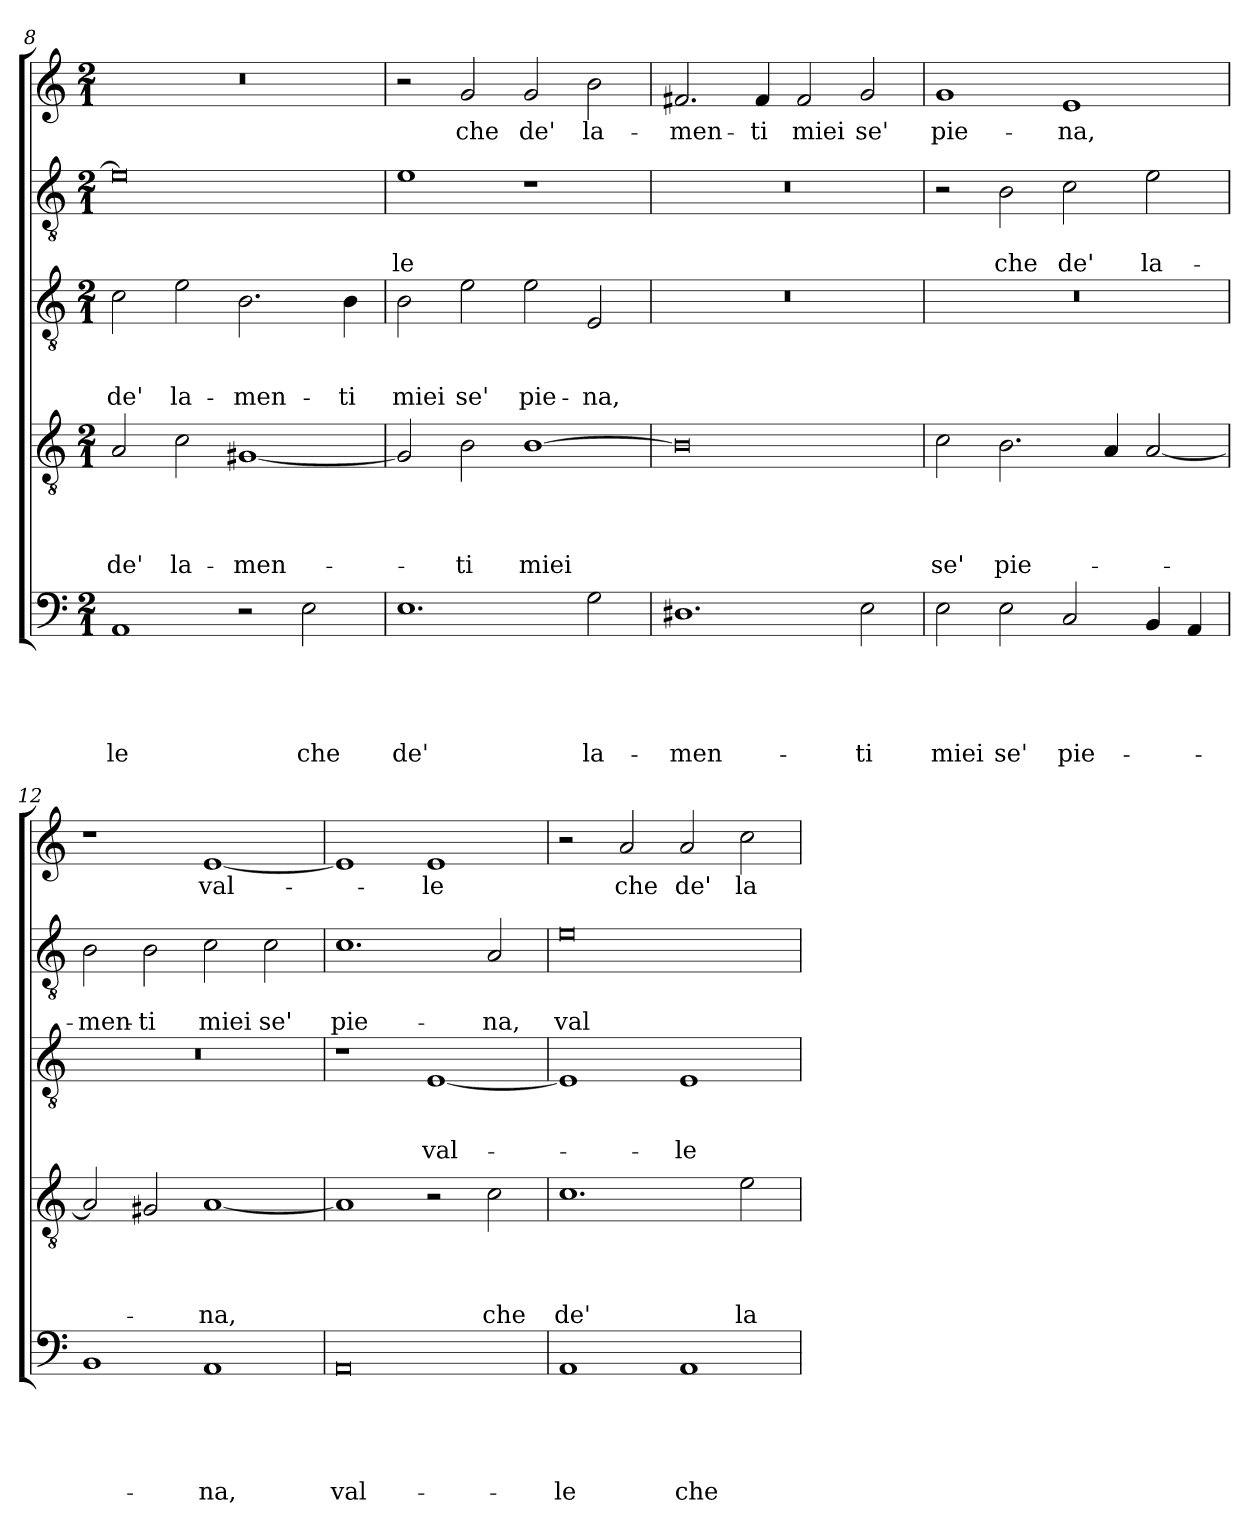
**kern	**text	**text	**text	**text	**text	**kern	**text	**text	**text	**text	**kern	**text	**text	**text	**kern	**text	**text	**kern	**text
*part5	*part5	*part5	*part5	*part5	*part5	*part4	*part4	*part4	*part4	*part4	*part3	*part3	*part3	*part3	*part2	*part2	*part2	*part1	*part1
*staff5	*staff5	*staff5	*staff5	*staff5	*staff5	*staff4	*staff4	*staff4	*staff4	*staff4	*staff3	*staff3	*staff3	*staff3	*staff2	*staff2	*staff2	*staff1	*staff1
*clefF4	*	*	*	*	*	*clefGv2	*	*	*	*	*clefGv2	*	*	*	*clefGv2	*	*	*clefG2	*
*k[]	*	*	*	*	*	*k[]	*	*	*	*	*k[]	*	*	*	*k[]	*	*	*k[]	*
*C:	*	*	*	*	*	*C:	*	*	*	*	*C:	*	*	*	*C:	*	*	*C:	*
*M2/1	*	*	*	*	*	*M2/1	*	*	*	*	*M2/1	*	*	*	*M2/1	*	*	*M2/1	*
=8	=8	=8	=8	=8	=8	=8	=8	=8	=8	=8	=8	=8	=8	=8	=8	=8	=8	=8	=8
!	!	!	!	!	!LO:LY:b	!	!	!	!	!LO:LY:b	!	!	!	!LO:LY:b	!	!	!	!	!
1AA	.	.	.	.	-le	2A/	.	.	.	de'	2c\	.	.	de'	0e]	.	.	0r	.
!	!	!	!	!	!	!	!	!	!	!LO:LY:b	!	!	!	!LO:LY:b	!	!	!	!	!
.	.	.	.	.	.	2c\	.	.	.	la-	2e\	.	.	la-	.	.	.	.	.
!	!	!	!	!	!	!	!	!	!	!LO:LY:b	!	!	!	!LO:LY:b	!	!	!	!	!
2r	.	.	.	.	.	[1G#X	.	.	.	-men-	2.B\	.	.	-men-	.	.	.	.	.
!	!	!	!	!	!LO:LY:b	!	!	!	!	!	!	!	!	!	!	!	!	!	!
2E\	.	.	.	.	che	.	.	.	.	.	.	.	.	.	.	.	.	.	.
!	!	!	!	!	!	!	!	!	!	!	!	!	!	!LO:LY:b	!	!	!	!	!
.	.	.	.	.	.	.	.	.	.	.	4B\	.	.	-ti	.	.	.	.	.
=9	=9	=9	=9	=9	=9	=9	=9	=9	=9	=9	=9	=9	=9	=9	=9	=9	=9	=9	=9
!	!	!	!	!	!LO:LY:b	!	!	!	!	!	!	!	!	!LO:LY:b	!	!	!LO:LY:b	!	!
1.E	.	.	.	.	de'	2G#/]	.	.	.	.	2B\	.	.	miei	1e	.	-le	2r	.
!	!	!	!	!	!	!	!	!	!	!LO:LY:b	!	!	!	!LO:LY:b	!	!	!	!	!LO:LY:b
.	.	.	.	.	.	2B\	.	.	.	-ti	2e\	.	.	se'	.	.	.	2g/	che
!	!	!	!	!	!	!	!	!	!	!LO:LY:b	!	!	!	!LO:LY:b	!	!	!	!	!LO:LY:b
.	.	.	.	.	.	[1B	.	.	.	miei	2e\	.	.	pie-	1r	.	.	2g/	de'
!	!	!	!	!	!LO:LY:b	!	!	!	!	!	!	!	!	!LO:LY:b	!	!	!	!	!LO:LY:b
2G\	.	.	.	.	la-	.	.	.	.	.	2E/	.	.	-na,	.	.	.	2b\	la-
=10	=10	=10	=10	=10	=10	=10	=10	=10	=10	=10	=10	=10	=10	=10	=10	=10	=10	=10	=10
!	!	!	!	!	!LO:LY:b	!	!	!	!	!	!	!	!	!	!	!	!	!	!LO:LY:b
1.D#X	.	.	.	.	-men-	0B]	.	.	.	.	0r	.	.	.	0r	.	.	2.f#X/	-men-
!	!	!	!	!	!	!	!	!	!	!	!	!	!	!	!	!	!	!	!LO:LY:b
.	.	.	.	.	.	.	.	.	.	.	.	.	.	.	.	.	.	4f#/	-ti
!	!	!	!	!	!	!	!	!	!	!	!	!	!	!	!	!	!	!	!LO:LY:b
.	.	.	.	.	.	.	.	.	.	.	.	.	.	.	.	.	.	2f#/	miei
!	!	!	!	!	!LO:LY:b	!	!	!	!	!	!	!	!	!	!	!	!	!	!LO:LY:b
2E\	.	.	.	.	-ti	.	.	.	.	.	.	.	.	.	.	.	.	2g/	se'
=11	=11	=11	=11	=11	=11	=11	=11	=11	=11	=11	=11	=11	=11	=11	=11	=11	=11	=11	=11
!	!	!	!	!	!LO:LY:b	!	!	!	!	!LO:LY:b	!	!	!	!	!	!	!	!	!LO:LY:b
2E\	.	.	.	.	miei	2c\	.	.	.	se'	0r	.	.	.	2r	.	.	1g	pie-
!	!	!	!	!	!LO:LY:b	!	!	!	!	!LO:LY:b	!	!	!	!	!	!	!LO:LY:b	!	!
2E\	.	.	.	.	se'	2.B\	.	.	.	pie-	.	.	.	.	2B\	.	che	.	.
!	!	!	!	!	!LO:LY:b	!	!	!	!	!	!	!	!	!	!	!	!LO:LY:b	!	!LO:LY:b
2C/	.	.	.	.	pie-	.	.	.	.	.	.	.	.	.	2c\	.	de'	1e	-na,
.	.	.	.	.	.	4A/	.	.	.	.	.	.	.	.	.	.	.	.	.
!	!	!	!	!	!	!	!	!	!	!	!	!	!	!	!	!	!LO:LY:b	!	!
4BB/	.	.	.	.	.	[2A/	.	.	.	.	.	.	.	.	2e\	.	la-	.	.
4AA/	.	.	.	.	.	.	.	.	.	.	.	.	.	.	.	.	.	.	.
=12	=12	=12	=12	=12	=12	=12	=12	=12	=12	=12	=12	=12	=12	=12	=12	=12	=12	=12	=12
!	!	!	!	!	!	!	!	!	!	!	!	!	!	!	!	!	!LO:LY:b	!	!
1BB	.	.	.	.	.	2A/]	.	.	.	.	0r	.	.	.	2B\	.	-men-	1r	.
!	!	!	!	!	!	!	!	!	!	!	!	!	!	!	!	!	!LO:LY:b	!	!
.	.	.	.	.	.	2G#X/	.	.	.	.	.	.	.	.	2B\	.	-ti	.	.
!	!	!	!	!	!LO:LY:b	!	!	!	!	!LO:LY:b	!	!	!	!	!	!	!LO:LY:b	!	!LO:LY:b
1AA	.	.	.	.	-na,	[1A	.	.	.	-na,	.	.	.	.	2c\	.	miei	[1e	val-
!	!	!	!	!	!	!	!	!	!	!	!	!	!	!	!	!	!LO:LY:b	!	!
.	.	.	.	.	.	.	.	.	.	.	.	.	.	.	2c\	.	se'	.	.
=13	=13	=13	=13	=13	=13	=13	=13	=13	=13	=13	=13	=13	=13	=13	=13	=13	=13	=13	=13
!	!	!	!	!	!LO:LY:b	!	!	!	!	!	!	!	!	!	!	!	!LO:LY:b	!	!
0AA	.	.	.	.	val-	1A]	.	.	.	.	1r	.	.	.	1.c	.	pie-	1e]	.
!	!	!	!	!	!	!	!	!	!	!	!	!	!	!LO:LY:b	!	!	!	!	!LO:LY:b
.	.	.	.	.	.	2r	.	.	.	.	[1E	.	.	val-	.	.	.	1e	-le
!	!	!	!	!	!	!	!	!	!	!LO:LY:b	!	!	!	!	!	!	!LO:LY:b	!	!
.	.	.	.	.	.	2c\	.	.	.	che	.	.	.	.	2A/	.	-na,	.	.
!!LO:LB:g=z
=14	=14	=14	=14	=14	=14	=14	=14	=14	=14	=14	=14	=14	=14	=14	=14	=14	=14	=14	=14
!	!	!	!	!	!LO:LY:b	!	!	!	!	!LO:LY:b	!	!	!	!	!	!	!LO:LY:b	!	!
1AA	.	.	.	.	-le	1.c	.	.	.	de'	1E]	.	.	.	0e	.	val-	2r	.
!	!	!	!	!	!	!	!	!	!	!	!	!	!	!	!	!	!	!	!LO:LY:b
.	.	.	.	.	.	.	.	.	.	.	.	.	.	.	.	.	.	2a/	che
!	!	!	!	!	!LO:LY:b	!	!	!	!	!	!	!	!	!LO:LY:b	!	!	!	!	!LO:LY:b
1AA	.	.	.	.	che	.	.	.	.	.	1E	.	.	-le	.	.	.	2a/	de'
!	!	!	!	!	!	!	!	!	!	!LO:LY:b	!	!	!	!	!	!	!	!	!LO:LY:b
.	.	.	.	.	.	2e\	.	.	.	la-	.	.	.	.	.	.	.	2cc\	la-
=	=	=	=	=	=	=	=	=	=	=	=	=	=	=	=	=	=	=	=
*-	*-	*-	*-	*-	*-	*-	*-	*-	*-	*-	*-	*-	*-	*-	*-	*-	*-	*-	*-
